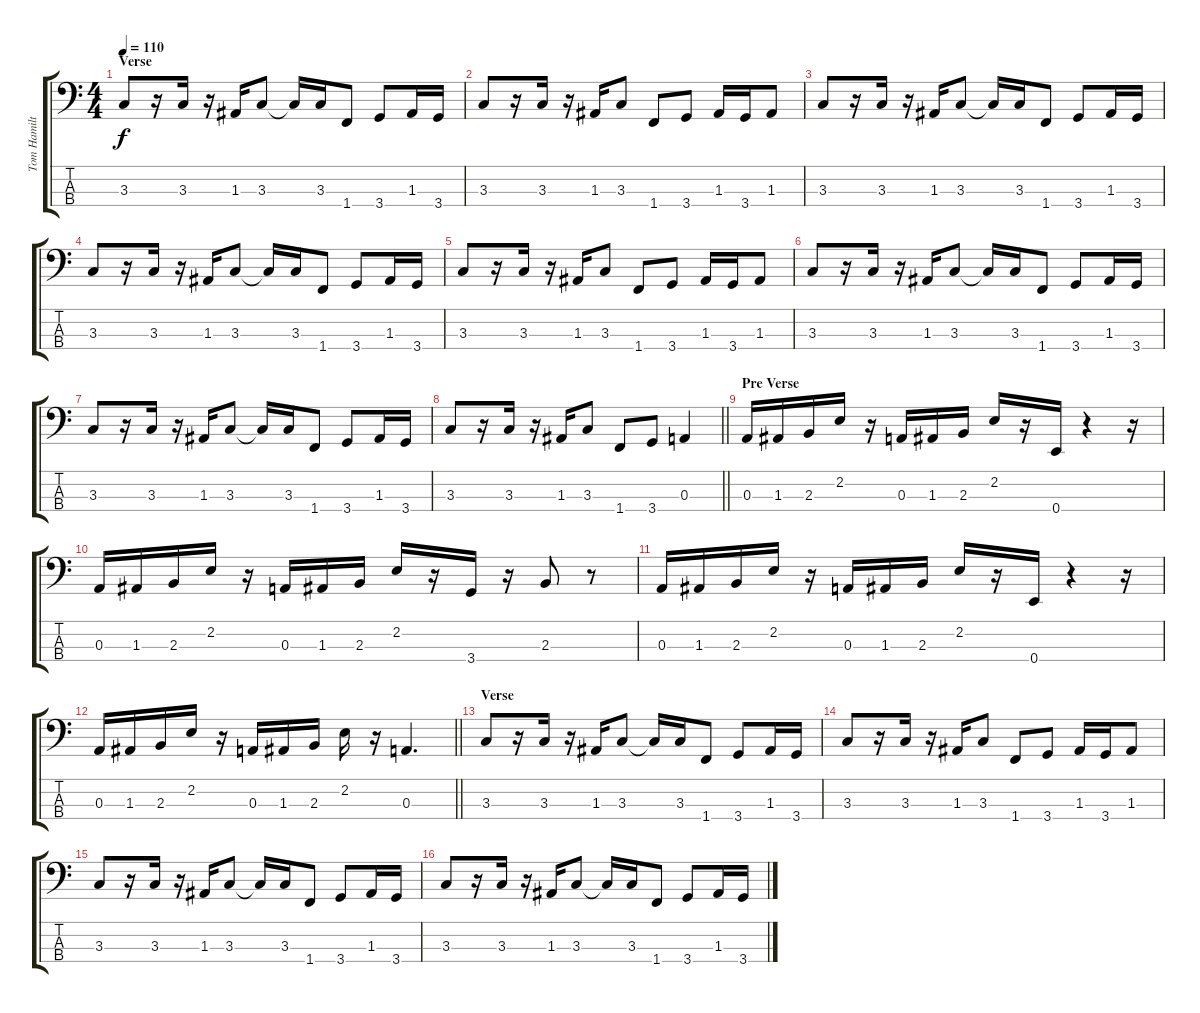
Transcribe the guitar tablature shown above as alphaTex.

\track ("Tom Hamilton - Bass" "Tom Hamilt") {instrument electricbassfinger}
\staff {score tabs}
\tuning (G2 D2 A1 E1) {hide}
\ts (4 4)
\section ("" "Verse")
\tempo 110
\clef f4
\ks c
3.3.8{dy f} r.16 3.3.16 r.16 1.3.16 3.3.8 3.3{t}.16 3.3.16 1.4.8 3.4.8 1.3.16 3.4.16 |
3.3.8 r.16 3.3.16 r.16 1.3.16 3.3.8 1.4.8 3.4.8 1.3.16 3.4.16 1.3.8 |
3.3.8 r.16 3.3.16 r.16 1.3.16 3.3.8 3.3{t}.16 3.3.16 1.4.8 3.4.8 1.3.16 3.4.16 |
3.3.8 r.16 3.3.16 r.16 1.3.16 3.3.8 3.3{t}.16 3.3.16 1.4.8 3.4.8 1.3.16 3.4.16 |
3.3.8 r.16 3.3.16 r.16 1.3.16 3.3.8 1.4.8 3.4.8 1.3.16 3.4.16 1.3.8 |
3.3.8 r.16 3.3.16 r.16 1.3.16 3.3.8 3.3{t}.16 3.3.16 1.4.8 3.4.8 1.3.16 3.4.16 |
3.3.8 r.16 3.3.16 r.16 1.3.16 3.3.8 3.3{t}.16 3.3.16 1.4.8 3.4.8 1.3.16 3.4.16 |
\barLineRight lightlight
3.3.8 r.16 3.3.16 r.16 1.3.16 3.3.8 1.4.8 3.4.8 0.3.4 |
\section ("" "Pre Verse")
0.3.16 1.3.16 2.3.16 2.2.16 r.16 0.3.16 1.3.16 2.3.16 2.2.16 r.16 0.4.16 r.4 r.16 |
0.3.16 1.3.16 2.3.16 2.2.16 r.16 0.3.16 1.3.16 2.3.16 2.2.16 r.16 3.4.16 r.16 2.3.8 r.8 |
0.3.16 1.3.16 2.3.16 2.2.16 r.16 0.3.16 1.3.16 2.3.16 2.2.16 r.16 0.4.16 r.4 r.16 |
\barLineRight lightlight
0.3.16 1.3.16 2.3.16 2.2.16 r.16 0.3.16 1.3.16 2.3.16 2.2.16 r.16 0.3.4{d} |
\section ("" "Verse")
3.3.8 r.16 3.3.16 r.16 1.3.16 3.3.8 3.3{t}.16 3.3.16 1.4.8 3.4.8 1.3.16 3.4.16 |
3.3.8 r.16 3.3.16 r.16 1.3.16 3.3.8 1.4.8 3.4.8 1.3.16 3.4.16 1.3.8 |
3.3.8 r.16 3.3.16 r.16 1.3.16 3.3.8 3.3{t}.16 3.3.16 1.4.8 3.4.8 1.3.16 3.4.16 |
3.3.8 r.16 3.3.16 r.16 1.3.16 3.3.8 3.3{t}.16 3.3.16 1.4.8 3.4.8 1.3.16 3.4.16
